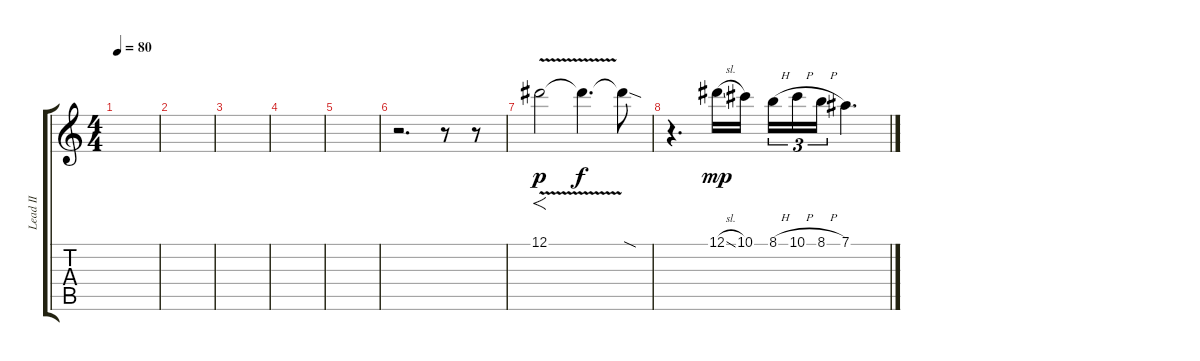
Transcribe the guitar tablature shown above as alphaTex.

\track ("Lead II" "Lead II") {instrument electricguitarjazz}
\staff {score tabs}
\tuning (Eb4 Bb3 Gb3 Db3 Ab2 Eb2) {hide}
\ts (4 4)
\tempo 80
\clef g2
\ks c
|
|
|
|
|
r.2{d instrument overdrivenguitar} r.8 r.8 |
12.1{v}.2{f dy p} 12.1{t}.4{d dy f volume 4} 12.1{sod t}.8 |
r.4{d volume 8 instrument electricguitarjazz} 12.1{sl}.16{dy mp} 10.1.16 8.1{h}.16{tu (3 2)} 10.1{h}.16{tu (3 2)} 8.1{h}.16{tu (3 2)} 7.1.4{d}
